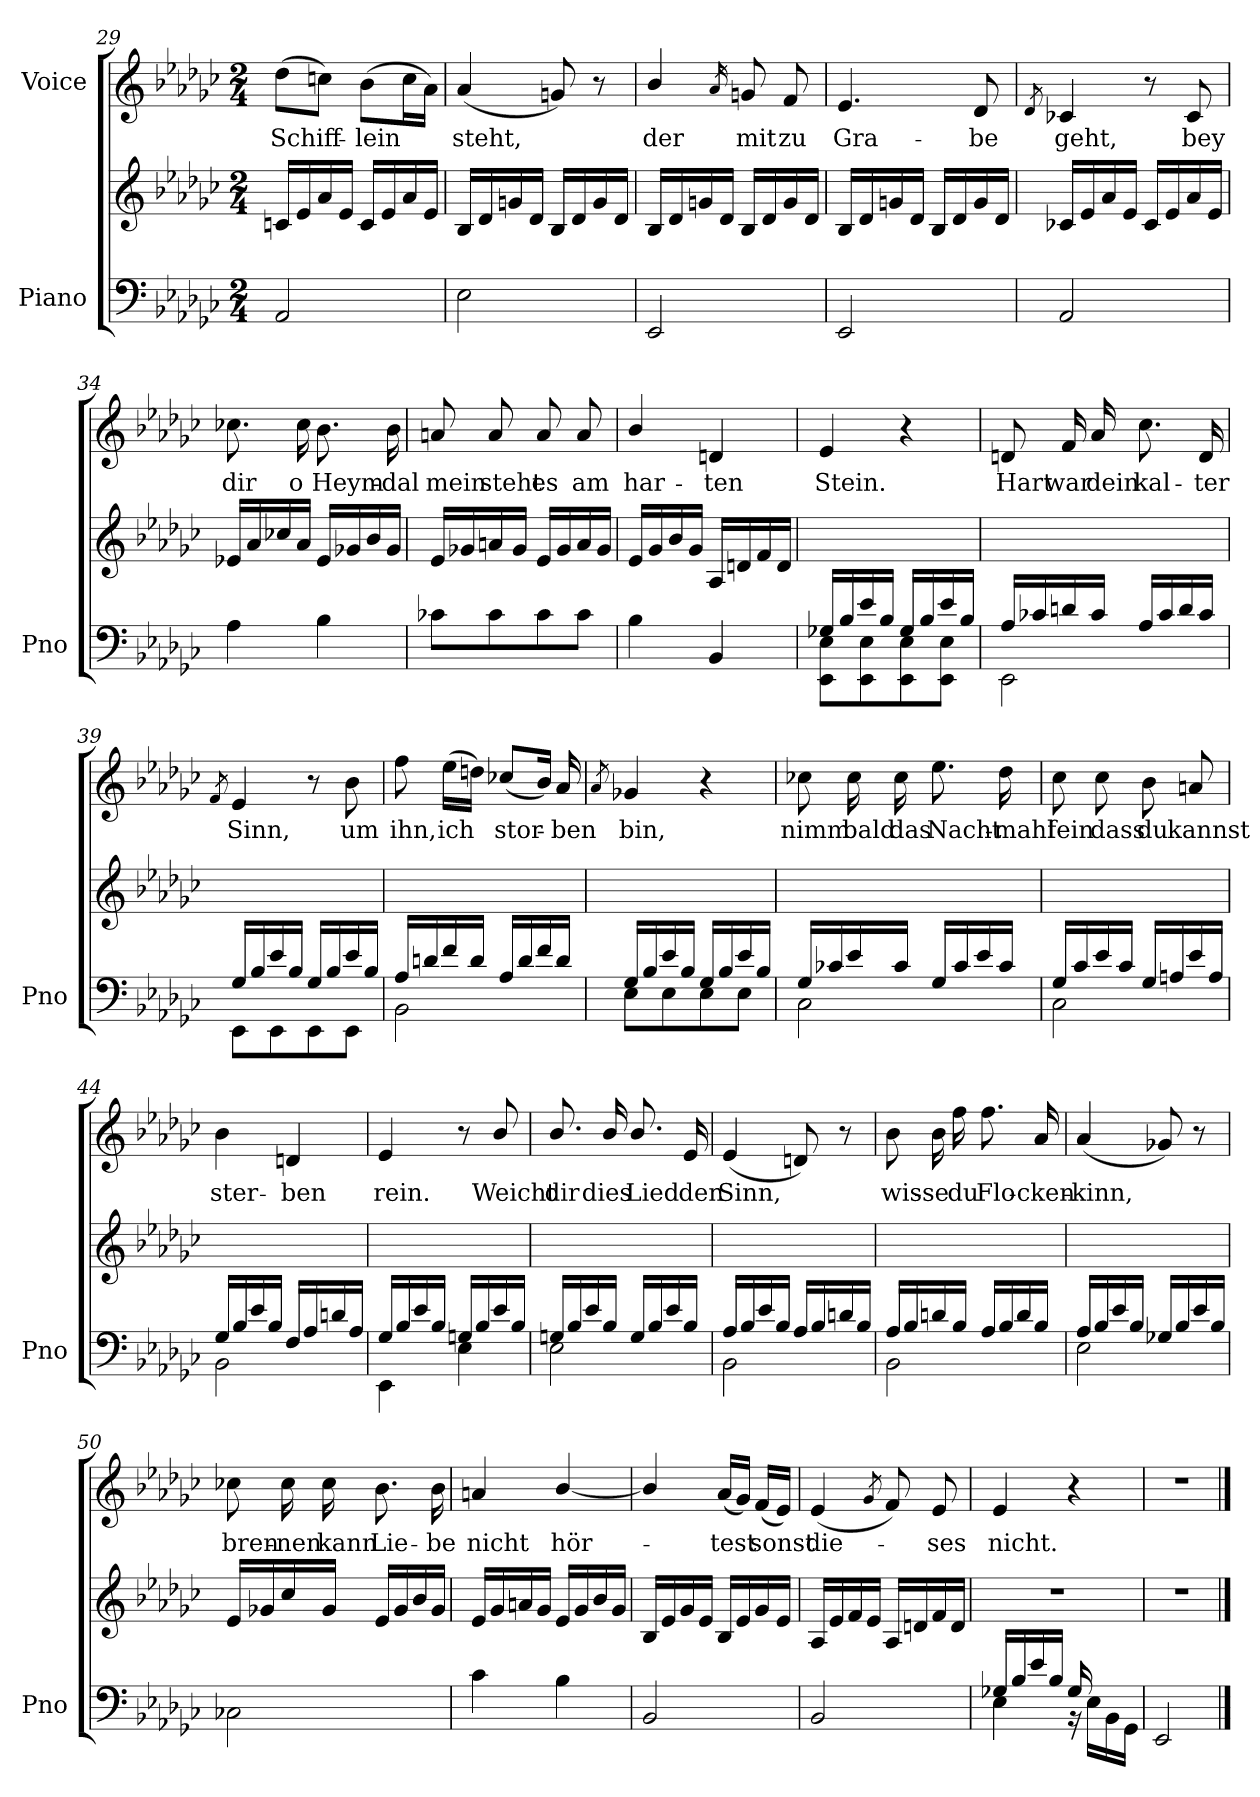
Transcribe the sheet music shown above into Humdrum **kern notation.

**kern	**kern	**kern	**text
*part2	*part2	*part1	*part1
*staff3	*staff2	*staff1	*staff1
*I"Piano	*	*I"Voice	*
*I'Pno	*	*	*
*clefF4	*clefG2	*clefG2	*
*k[b-e-a-d-g-c-]	*k[b-e-a-d-g-c-]	*k[b-e-a-d-g-c-]	*
*M2/4	*M2/4	*M2/4	*
=29	=29	=29	=29
!	!	!	!LO:LY:b
2AA-/	16cn/LL	(8dd-\L	Schiff-
.	16e-/	.	.
.	16a-/	8ccn\J)	.
.	16e-/JJ	.	.
!	!	!	!LO:LY:b
.	16c/LL	(8b-\L	-lein
.	16e-/	.	.
.	16a-/	16cc\L	.
.	16e-/JJ	16a-\JJ)	.
!!LO:LB:g=z
=30	=30	=30	=30
!	!	!	!LO:LY:b
2E-\	16B-/LL	(4a-/	steht,
.	16d-/	.	.
.	16gn/	.	.
.	16d-/JJ	.	.
.	16B-/LL	8gn/)	.
.	16d-/	.	.
.	16g/	8r	.
.	16d-/JJ	.	.
=31	=31	=31	=31
!	!	!	!LO:LY:b
2EE-/	16B-/LL	4b-/	der
.	16d-/	.	.
.	16gn/	.	.
.	16d-/JJ	.	.
.	.	16qa-/	.
!	!	!	!LO:LY:b
.	16B-/LL	8gn/	mit
.	16d-/	.	.
!	!	!	!LO:LY:b
.	16g/	8f/	zu
.	16d-/JJ	.	.
!!LO:LB:g=z
=32	=32	=32	=32
!	!	!	!LO:LY:b
2EE-/	16B-/LL	4.e-/	Gra-
.	16d-/	.	.
.	16gn/	.	.
.	16d-/JJ	.	.
.	16B-/LL	.	.
.	16d-/	.	.
!	!	!	!LO:LY:b
.	16g/	8d-/	-be
.	16d-/JJ	.	.
=33	=33	=33	=33
.	.	8qd-/	.
!	!	!	!LO:LY:b
2AA-/	16c-X/LL	4c-X/	geht,
.	16e-/	.	.
.	16a-/	.	.
.	16e-/JJ	.	.
.	16c-/LL	8r	.
.	16e-/	.	.
!	!	!	!LO:LY:b
.	16a-/	8c-/	bey
.	16e-/JJ	.	.
=34	=34	=34	=34
!	!	!	!LO:LY:b
4A-\	16e-X/LL	8.cc-X\	dir
.	16a-/	.	.
.	16cc-X/	.	.
!	!	!	!LO:LY:b
.	16a-/JJ	16cc-\	o
!	!	!	!LO:LY:b
4B-\	16e-/LL	8.b-\	Heym-
.	16g-X/	.	.
.	16b-/	.	.
!	!	!	!LO:LY:b
.	16g-/JJ	16b-\	-dal
!!LO:LB:g=z
=35	=35	=35	=35
!	!	!	!LO:LY:b
8c-X\L	16e-/LL	8an/	mein
.	16g-X/	.	.
!	!	!	!LO:LY:b
8c-\	16an/	8a/	steht
.	16g-/JJ	.	.
!	!	!	!LO:LY:b
8c-\	16e-/LL	8a/	es
.	16g-/	.	.
!	!	!	!LO:LY:b
8c-\J	16a/	8a/	am
.	16g-/JJ	.	.
=36	=36	=36	=36
!	!	!	!LO:LY:b
4B-\	16e-/LL	4b-/	har-
.	16g-/	.	.
.	16b-/	.	.
.	16g-/JJ	.	.
!	!	!	!LO:LY:b
4BB-/	16A-/LL	4dn/	-ten
.	16dn/	.	.
.	16f/	.	.
.	16d/JJ	.	.
!!LO:PB:g=z
=37	=37	=37	=37
*^	*	*	*
!	!	!	!	!LO:LY:b
8EE-\ 8E-\L	16G-X/LL	2ryy	4e-/	Stein.
.	16B-/	.	.	.
8EE-\ 8E-\	16e-/	.	.	.
.	16B-/JJ	.	.	.
8EE-\ 8E-\	16G-/LL	.	4r	.
.	16B-/	.	.	.
8EE-\ 8E-\J	16e-/	.	.	.
.	16B-/JJ	.	.	.
=38	=38	=38	=38	=38
!	!	!	!	!LO:LY:b
2EE-\	16A-/LL	2ryy	8dn/	Hart
.	16c-X/	.	.	.
!	!	!	!	!LO:LY:b
.	16dn/	.	16f/	war
!	!	!	!	!LO:LY:b
.	16c-/JJ	.	16a-/	dein
!	!	!	!	!LO:LY:b
.	16A-/LL	.	8.cc-\	kal-
.	16c-/	.	.	.
.	16d/	.	.	.
!	!	!	!	!LO:LY:b
.	16c-/JJ	.	16d/	-ter
=39	=39	=39	=39	=39
.	.	.	8qf/	.
!	!	!	!	!LO:LY:b
8EE-\L	16G-/LL	2ryy	4e-/	Sinn,
.	16B-/	.	.	.
8EE-\	16e-/	.	.	.
.	16B-/JJ	.	.	.
8EE-\	16G-/LL	.	8r	.
.	16B-/	.	.	.
!	!	!	!	!LO:LY:b
8EE-\J	16e-/	.	8b-\	um
.	16B-/JJ	.	.	.
!!LO:LB:g=z
=40	=40	=40	=40	=40
!	!	!	!	!LO:LY:b
2BB-\	16A-/LL	2ryy	8ff\	ihn,
.	16dn/	.	.	.
!	!	!	!	!LO:LY:b
.	16f/	.	(16ee-\LL	ich
.	16d/JJ	.	16ddn\JJ)	.
!	!	!	!	!LO:LY:b
.	16A-/LL	.	(8cc-X/L	stor-
.	16d/	.	.	.
.	16f/	.	16b-/Jk)	.
!	!	!	!	!LO:LY:b
.	16d/JJ	.	16a-/	-ben
!!LO:LB:g=z
=41	=41	=41	=41	=41
.	.	.	8qa-/	.
!	!	!	!	!LO:LY:b
8E-\L	16G-/LL	2ryy	4g-X/	bin,
.	16B-/	.	.	.
8E-\	16e-/	.	.	.
.	16B-/JJ	.	.	.
8E-\	16G-/LL	.	4r	.
.	16B-/	.	.	.
8E-\J	16e-/	.	.	.
.	16B-/JJ	.	.	.
=42	=42	=42	=42	=42
!	!	!	!	!LO:LY:b
2C-\	16G-/LL	2ryy	8cc-X\	nimm
.	16c-X/	.	.	.
!	!	!	!	!LO:LY:b
.	16e-/	.	16cc-\	bald
!	!	!	!	!LO:LY:b
.	16c-/JJ	.	16cc-\	das
!	!	!	!	!LO:LY:b
.	16G-/LL	.	8.ee-\	Nacht-
.	16c-/	.	.	.
.	16e-/	.	.	.
!	!	!	!	!LO:LY:b
.	16c-/JJ	.	16dd-\	-mahl
=43	=43	=43	=43	=43
!	!	!	!	!LO:LY:b
2C-\	16G-/LL	2ryy	8cc-\	fein
.	16c-/	.	.	.
!	!	!	!	!LO:LY:b
.	16e-/	.	8cc-\	dass
.	16c-/JJ	.	.	.
!	!	!	!	!LO:LY:b
.	16G-/LL	.	8b-\	du
.	16An/	.	.	.
!	!	!	!	!LO:LY:b
.	16e-/	.	8an/	kannst
.	16A/JJ	.	.	.
!!LO:LB:g=z
=44	=44	=44	=44	=44
!	!	!	!	!LO:LY:b
2BB-\	16G-/LL	2ryy	4b-\	ster-
.	16B-/	.	.	.
.	16e-/	.	.	.
.	16B-/JJ	.	.	.
!	!	!	!	!LO:LY:b
.	16F/LL	.	4dn/	-ben
.	16A-/	.	.	.
.	16dn/	.	.	.
.	16A-/JJ	.	.	.
!!LO:PB:g=z
=45	=45	=45	=45	=45
!	!	!	!	!LO:LY:b
4EE-\	16G-/LL	2ryy	4e-/	rein.
.	16B-/	.	.	.
.	16e-/	.	.	.
.	16B-/JJ	.	.	.
4E-\	16Gn/LL	.	8r	.
.	16B-/	.	.	.
!	!	!	!	!LO:LY:b
.	16e-/	.	8b-/	Weicht
.	16B-/JJ	.	.	.
=46	=46	=46	=46	=46
!	!	!	!	!LO:LY:b
2E-\	16Gn/LL	2ryy	8.b-/	dir
.	16B-/	.	.	.
.	16e-/	.	.	.
!	!	!	!	!LO:LY:b
.	16B-/JJ	.	16b-/	dies
!	!	!	!	!LO:LY:b
.	16G/LL	.	8.b-/	Lied
.	16B-/	.	.	.
.	16e-/	.	.	.
!	!	!	!	!LO:LY:b
.	16B-/JJ	.	16e-/	den
=47	=47	=47	=47	=47
!	!	!	!	!LO:LY:b
2BB-\	16A-/LL	2ryy	(4e-/	Sinn,
.	16B-/	.	.	.
.	16e-/	.	.	.
.	16B-/JJ	.	.	.
.	16A-/LL	.	8dn/)	.
.	16B-/	.	.	.
.	16dn/	.	8r	.
.	16B-/JJ	.	.	.
!!LO:LB:g=z
=48	=48	=48	=48	=48
!	!	!	!	!LO:LY:b
2BB-\	16A-/LL	2ryy	8b-\	wis-
.	16B-/	.	.	.
!	!	!	!	!LO:LY:b
.	16dn/	.	16b-\	-se
!	!	!	!	!LO:LY:b
.	16B-/JJ	.	16ff\	du
!	!	!	!	!LO:LY:b
.	16A-/LL	.	8.ff\	Flo-
.	16B-/	.	.	.
.	16d/	.	.	.
!	!	!	!	!LO:LY:b
.	16B-/JJ	.	16a-/	-cken-
=49	=49	=49	=49	=49
!	!	!	!	!LO:LY:b
2E-\	16A-/LL	2ryy	(4a-/	-kinn,
.	16B-/	.	.	.
.	16e-/	.	.	.
.	16B-/JJ	.	.	.
.	16G-X/LL	.	8g-X/)	.
.	16B-/	.	.	.
.	16e-/	.	8r	.
.	16B-/JJ	.	.	.
=50	=50	=50	=50	=50
!	!	!	!	!LO:LY:b
*v	*v	*	*	*
2C-X\	16e-/LL	8cc-X\	bren-
.	16g-X/	.	.
!	!	!	!LO:LY:b
.	16cc-/	16cc-\	-nen
!	!	!	!LO:LY:b
.	16g-/JJ	16cc-\	kann
!	!	!	!LO:LY:b
.	16e-/LL	8.b-\	Lie-
.	16g-/	.	.
.	16b-/	.	.
!	!	!	!LO:LY:b
.	16g-/JJ	16b-\	-be
!!LO:LB:g=z
=51	=51	=51	=51
!	!	!	!LO:LY:b
4c-\	16e-/LL	4an/	nicht
.	16g-/	.	.
.	16an/	.	.
.	16g-/JJ	.	.
!	!	!	!LO:LY:b
4B-\	16e-/LL	[4b-/	hör-
.	16g-/	.	.
.	16b-/	.	.
.	16g-/JJ	.	.
=52	=52	=52	=52
2BB-/	16B-/LL	4b-/]	.
.	16e-/	.	.
.	16g-/	.	.
.	16e-/JJ	.	.
!	!	!	!LO:LY:b
.	16B-/LL	(16a-/LL	-test
.	16e-/	16g-/JJ)	.
!	!	!	!LO:LY:b
.	16g-/	(16f/LL	sonst
.	16e-/JJ	16e-/JJ)	.
=53	=53	=53	=53
!	!	!	!LO:LY:b
2BB-/	16A-/LL	(4e-/	die-
.	16e-/	.	.
.	16f/	.	.
.	16e-/JJ	.	.
.	.	8qg-/	.
.	16A-/LL	8f/)	.
.	16dn/	.	.
!	!	!	!LO:LY:b
.	16f/	8e-/	-ses
.	16d/JJ	.	.
!!LO:LB:g=z
=54	=54	=54	=54
*^	*	*	*
!	!	!	!	!LO:LY:b
16G-X/LL	4E-\	2r	4e-/	nicht.
16B-/	.	.	.	.
16e-/	.	.	.	.
16B-/JJ	.	.	.	.
16G-/	16r	.	4r	.
16ryy	16E-\LL	.	.	.
8ryy	16BB-\	.	.	.
.	16GG-\JJ	.	.	.
*v	*v	*	*	*
=55	=55	=55	=55
2EE-/	2r	2r	.
==	==	==	==
*-	*-	*-	*-
